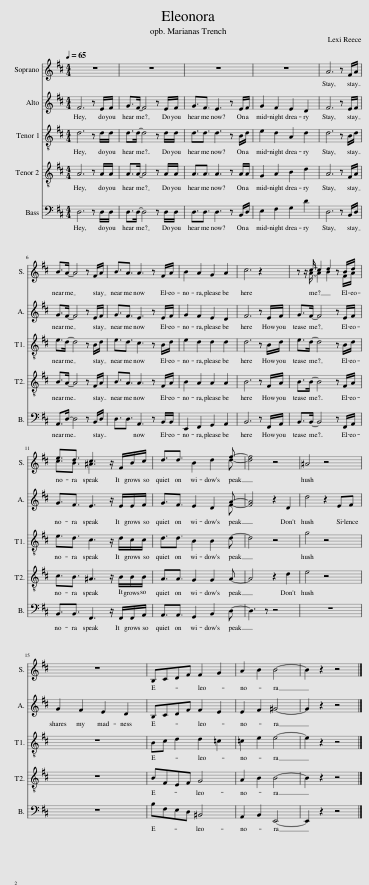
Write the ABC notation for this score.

X:1
%%score ( 1 2 ) ( 3 4 ) 5 6 7
L:1/8
Q:1/4=65
M:4/4
I:linebreak $
K:D
V:1 treble
V:2 treble
V:3 treble
V:4 treble
V:5 treble-8
V:6 treble-8
V:7 bass
V:1
 z8 | z8 | z8 | z8 | A6 z F/A/ |$ %5
 B>A- A4 z F/A/ | B3/2A3/2 A3 z F/A/ | B2 A2 G2 A2 | c6 z2 | z z/ A/- c2 d2 z F/A/ |$ %10
 e3/2d3/2 c3 z/ F/B/c/ | d3/2d3/2 B2 d2 d- | [df]4 z4 | ^A4 z4 |$ z8 | %15
 B,CDF F2 G2 | A2 B2 B4- | B2 z2 z4 |] %18
V:2
 x8 | x8 | x8 | x8 | x8 |$ %5
 x8 | x8 | x8 | x8 | x3/2 c/- A2 B2 x B/d/ |$ %10
 c3/2B3/2 ^A3 x2 | x7 f- | x8 | x8 |$ x8 | %15
 x8 | x8 | x8 |] %18
V:3
 F6 z E/F/ | G>F- F4 z E/F/ | G3/2F3/2 E3 z E/F/ | G2 F2 E2 D2 | F6 z E/F/ |$ %5
 G>F- F4 z E/F/ | G3/2F3/2 E3 z E/F/ | G2 F2 E2 D2 | F6 z E/F/ | G>F- F4 z E/F/ |$ %10
 G3/2F3/2 E3 z/ E/E/F/ | G3/2F3/2 E2 D2 F- | [FA]4 z2 D2 | d4 z2 EF |$ G2 F2 E2 D2 | %15
 B,CDF F2 E2 | E2 F2 ^G4- | G2 z2 z4 |] %18
V:4
 x8 | x8 | x8 | x8 | x8 |$ %5
 x8 | x8 | x8 | x8 | x8 |$ %10
 x8 | x7 A- | x8 | x8 |$ x8 | %15
 x8 | x8 | x8 |] %18
V:5
 d6 z d/d/ | d>d- d4 z d/d/ | d3/2d3/2 d3 z B/d/ | e2 d2 A2 d2 | d6 z B/d/ |$ %5
 e>d- d4 z B/d/ | e3/2d3/2 c3 z B/d/ | e2 d2 d2 d2 | d6 z B/d/ | e>d- d4 z B/d/ |$ %10
 e3/2d3/2 c3 z/ d/c/c/ | d3/2d3/2 B2 B2 d- | d4 z4 | g4 z4 |$ z8 | %15
 Bc d2 d2 =c2 | =c2 e2 e4- | e2 z2 z4 |] %18
V:6
 A6 z A/A/ | A>A- A4 z A/A/ | A3/2A3/2 A3 z A/A/ | G2 A2 B2 d2 | A6 z F/A/ |$ %5
 B>A- A4 z F/A/ | B3/2A3/2 A3 z F/A/ | B2 A2 A2 A2 | B6 z F/A/ | B>B- B4 z F/A/ |$ %10
 c3/2B3/2 ^A3 z/ B/B/B/ | A3/2A3/2 G2 G2 A- | A4 z2 d2 | e4 z4 |$ z8 | %15
 BFEF G4 | A2 B2 B4- | B2 z2 z4 |] %18
V:7
 D,6 z D,/D,/ | D,>D,- D,4 z D,/D,/ | D,3/2D,3/2 D,3 z B,,/D,/ | E,2 F,2 G,2 D2 | D,6 z B,,/D,/ |$ %5
 A,,>D,- D,4 z B,,/D,/ | D,3/2D,3/2 A,,3 z B,,/B,,/ | E,,2 F,,2 G,,2 A,,2 | B,,6 z F,,/A,,/ | B,,>B,,- B,,4 z F,,/A,,/ |$ %10
 B,,3/2B,,3/2 F,,3 z/ F,,/F,,/A,,/ | A,,3/2A,,3/2 G,,2 B,,2 D,- | D,3 z z4 | z8 |$ z8 | %15
 B,F,E,D, ^B,,4 | A,,2 B,,2 E,,4- | E,,2 z2 z4 |] %18
